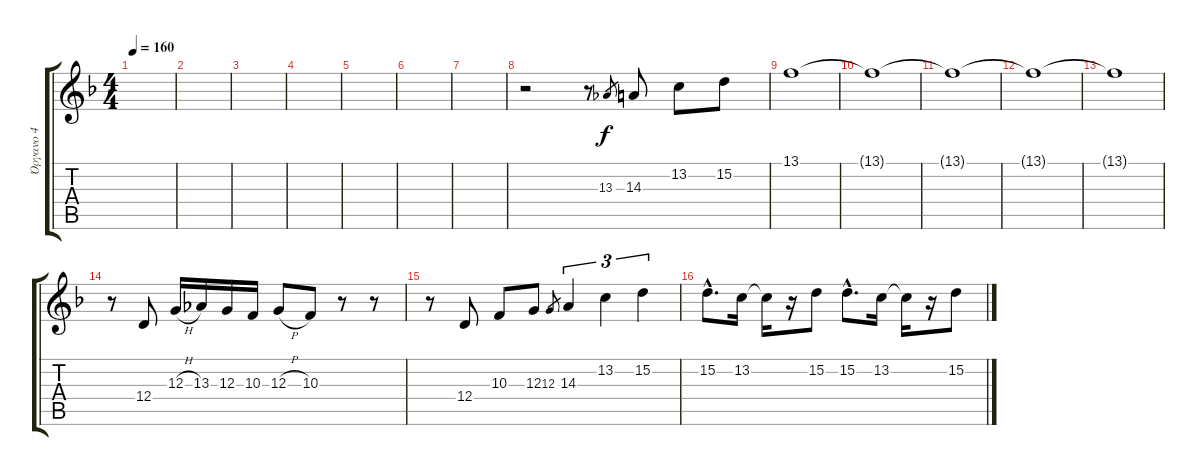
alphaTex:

\track ("Όργανο 4" "Όργανο 4") {instrument altosax}
\staff {score tabs}
\tuning (E4 B3 G3 D3 A2 E2) {hide}
\ts (4 4)
\tempo 160
\clef g2
\ks dminor
|
|
|
|
|
|
|
r.2 r.8 13.3.8{gr} 14.3.8 13.2.8 15.2.8 |
13.1.1 |
13.1{t}.1 |
13.1{t}.1 |
13.1{t}.1 |
13.1{t}.1 |
r.8 12.4.8 12.3{h}.16 13.3.16 12.3.16 10.3.16 12.3{h}.8 10.3.8 r.8 r.8 |
r.8 12.4.8 10.3.8 12.3.8 12.3.8{gr} 14.3.4{tu (3 2)} 13.2.4{tu (3 2)} 15.2.4{tu (3 2)} |
15.2{hac}.8{d} 13.2.16 13.2{t}.16 r.16 15.2.8 15.2{hac}.8{d} 13.2.16 13.2{t}.16 r.16 15.2.8
